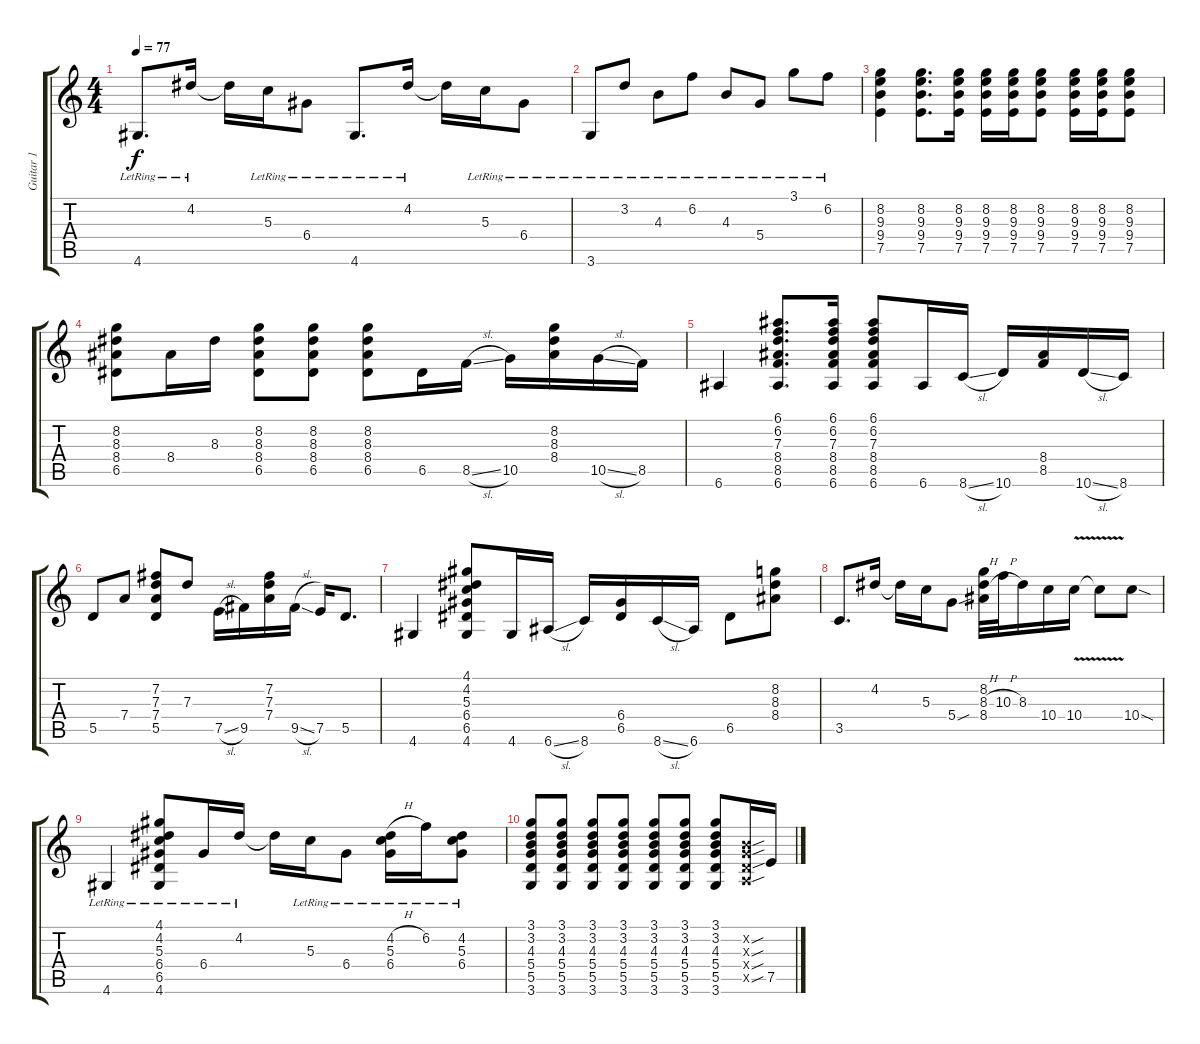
\track ("Guitar 1" "Guitar 1") {instrument distortionguitar}
\staff {score tabs}
\tuning (E4 B3 G3 D3 A2 E2) {hide}
\ts (4 4)
\tempo 77
\clef g2
\ks c
4.6{lr}.8{d dy f} 4.2{lr}.16 4.2{t}.16 5.3{lr}.16 6.4{lr}.8 4.6{lr}.8{d} 4.2{lr}.16 4.2{t}.16 5.3{lr}.16 6.4{lr}.8 |
3.6{lr}.8 3.2{lr}.8 4.3{lr}.8 6.2{lr}.8 4.3{lr}.8 5.4{lr}.8 3.1{lr}.8 6.2{lr}.8 |
(8.2 9.3 9.4 7.5).4 (8.2 9.3 9.4 7.5).8{d} (8.2 9.3 9.4 7.5).16 (8.2 9.3 9.4 7.5).16 (8.2 9.3 9.4 7.5).16 (8.2 9.3 9.4 7.5).8 (8.2 9.3 9.4 7.5).16 (8.2 9.3 9.4 7.5).16 (8.2 9.3 9.4 7.5).8 |
(8.2 8.3 8.4 6.5).8{volume 10} 8.4.16 8.3.16 (8.2 8.3 8.4 6.5).8 (8.2 8.3 8.4 6.5).8 (8.2 8.3 8.4 6.5).8 6.5.16 8.5{sl}.16 10.5.16 (8.2 8.3 8.4).16 10.5{sl}.16 8.5.16 |
6.6.4 (6.1 6.2 7.3 8.4 8.5 6.6).8{d} (6.1 6.2 7.3 8.4 8.5 6.6).16 (6.1 6.2 7.3 8.4 8.5 6.6).8 6.6.16 8.6{sl}.16 10.6.16 (8.4 8.5).16 10.6{sl}.16 8.6.16 |
5.5.8{volume 6} 7.4.8 (7.2 7.3 7.4 5.5).8 7.3.8 7.5{sl}.16 9.5.16 (7.2 7.3 7.4).16 9.5{sl}.16 7.5.16 5.5.8{d} |
4.6.4 (4.1 4.2 5.3 6.4 6.5 4.6).8 4.6.16 6.6{sl}.16 8.6.16 (6.4 6.5).16 8.6{sl}.16 6.6.16 6.5.8 (8.2 8.3 8.4).8 |
3.5.8{d volume 3} 4.2.16 4.2{t}.16 5.3.16 5.4{sou}.8 (8.2 8.3{h} 8.4).32 10.3{h}.32 8.3.16 10.4.16 10.4{v}.16 10.4{t}.8 10.4{sod}.8 |
4.6{lr}.4 (4.1 4.2 5.3 6.4 6.5{lr} 4.6).8 6.4{lr}.16 4.2{lr}.16 4.2{t}.16 5.3{lr}.16 6.4{lr}.8 (4.2{h} 5.3 6.4{lr}).16 6.2{lr}.16 (4.2 5.3 6.4{lr}).8 |
(3.1 3.2 4.3 5.4 5.5 3.6).8{volume 0} (3.1 3.2 4.3 5.4 5.5 3.6).8 (3.1 3.2 4.3 5.4 5.5 3.6).8 (3.1 3.2 4.3 5.4 5.5 3.6).8 (3.1 3.2 4.3 5.4 5.5 3.6).8 (3.1 3.2 4.3 5.4 5.5 3.6).8 (3.1 3.2 4.3 5.4 5.5 3.6).8 (0.2{sou x} 0.3{sou x} 0.4{sou x} 0.5{sou x}).16 7.5.16
